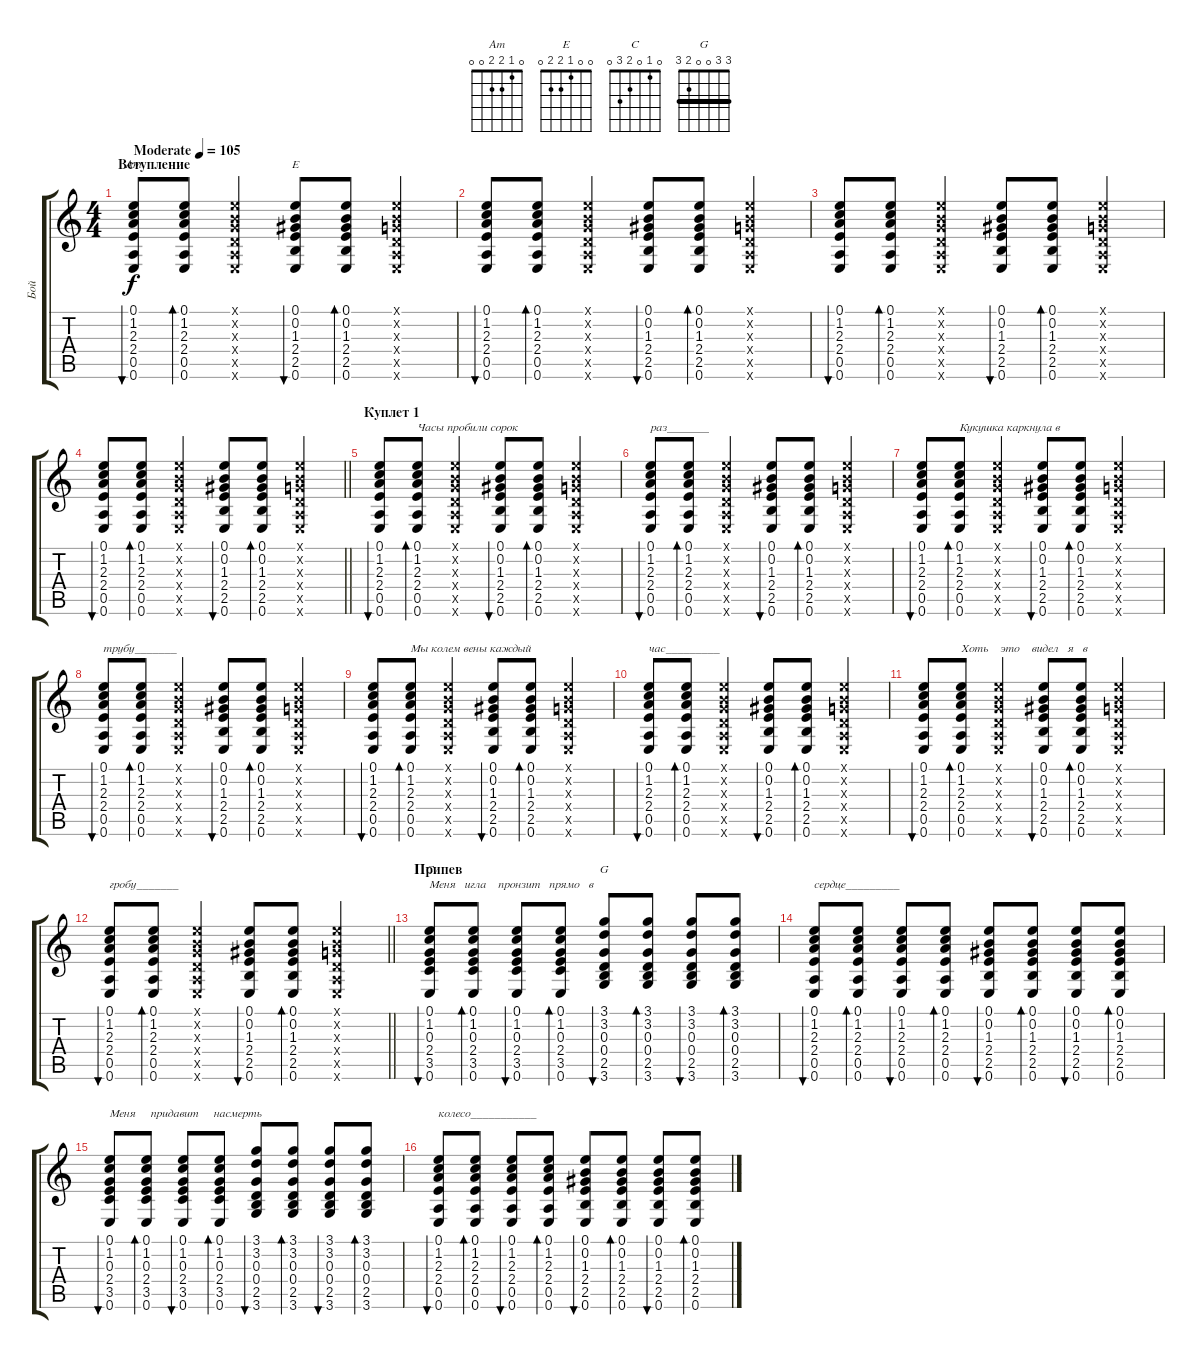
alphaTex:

\track ("Бой" "Бой") {instrument acousticguitarsteel}
\staff {score tabs}
\tuning (E4 B3 G3 D3 A2 E2) {hide}
\chord ("Am" 0 1 2 2 0 0)
\chord ("E" 0 0 1 2 2 0)
\chord ("C" 0 1 0 2 3 0)
\chord ("G" 3 3 0 0 2 3) {barre 3}
\ts (4 4)
\section ("" "Вступление")
\tempo (105 "Moderate")
\clef g2
\ks c
(0.1 1.2 2.3 2.4 0.5 0.6).8{bu 60 ch "Am" dy f instrument acousticguitarsteel} (0.1 1.2 2.3 2.4 0.5 0.6).8{bd 60} (0.1{x} 0.2{x} 0.3{x} 0.4{x} 0.5{x} 0.6{x}).4 (0.1 0.2 1.3 2.4 2.5 0.6).8{bu 60 ch "E"} (0.1 0.2 1.3 2.4 2.5 0.6).8{bd 60} (0.1{x} 0.2{x} 0.3{x} 0.4{x} 0.5{x} 0.6{x}).4 |
(0.1 1.2 2.3 2.4 0.5 0.6).8{bu 60} (0.1 1.2 2.3 2.4 0.5 0.6).8{bd 60} (0.1{x} 0.2{x} 0.3{x} 0.4{x} 0.5{x} 0.6{x}).4 (0.1 0.2 1.3 2.4 2.5 0.6).8{bu 60} (0.1 0.2 1.3 2.4 2.5 0.6).8{bd 60} (0.1{x} 0.2{x} 0.3{x} 0.4{x} 0.5{x} 0.6{x}).4 |
(0.1 1.2 2.3 2.4 0.5 0.6).8{bu 60} (0.1 1.2 2.3 2.4 0.5 0.6).8{bd 60} (0.1{x} 0.2{x} 0.3{x} 0.4{x} 0.5{x} 0.6{x}).4 (0.1 0.2 1.3 2.4 2.5 0.6).8{bu 60} (0.1 0.2 1.3 2.4 2.5 0.6).8{bd 60} (0.1{x} 0.2{x} 0.3{x} 0.4{x} 0.5{x} 0.6{x}).4 |
\barLineRight lightlight
(0.1 1.2 2.3 2.4 0.5 0.6).8{bu 60} (0.1 1.2 2.3 2.4 0.5 0.6).8{bd 60} (0.1{x} 0.2{x} 0.3{x} 0.4{x} 0.5{x} 0.6{x}).4 (0.1 0.2 1.3 2.4 2.5 0.6).8{bu 60} (0.1 0.2 1.3 2.4 2.5 0.6).8{bd 60} (0.1{x} 0.2{x} 0.3{x} 0.4{x} 0.5{x} 0.6{x}).4 |
\section ("" "Куплет 1")
(0.1 1.2 2.3 2.4 0.5 0.6).8{bu 60} (0.1 1.2 2.3 2.4 0.5 0.6).8{bd 60 txt "Часы пробили сорок"} (0.1{x} 0.2{x} 0.3{x} 0.4{x} 0.5{x} 0.6{x}).4 (0.1 0.2 1.3 2.4 2.5 0.6).8{bu 60} (0.1 0.2 1.3 2.4 2.5 0.6).8{bd 60} (0.1{x} 0.2{x} 0.3{x} 0.4{x} 0.5{x} 0.6{x}).4 |
(0.1 1.2 2.3 2.4 0.5 0.6).8{bu 60 txt "раз_______"} (0.1 1.2 2.3 2.4 0.5 0.6).8{bd 60} (0.1{x} 0.2{x} 0.3{x} 0.4{x} 0.5{x} 0.6{x}).4 (0.1 0.2 1.3 2.4 2.5 0.6).8{bu 60} (0.1 0.2 1.3 2.4 2.5 0.6).8{bd 60} (0.1{x} 0.2{x} 0.3{x} 0.4{x} 0.5{x} 0.6{x}).4 |
(0.1 1.2 2.3 2.4 0.5 0.6).8{bu 60} (0.1 1.2 2.3 2.4 0.5 0.6).8{bd 60 txt "Кукушка каркнула в "} (0.1{x} 0.2{x} 0.3{x} 0.4{x} 0.5{x} 0.6{x}).4 (0.1 0.2 1.3 2.4 2.5 0.6).8{bu 60} (0.1 0.2 1.3 2.4 2.5 0.6).8{bd 60} (0.1{x} 0.2{x} 0.3{x} 0.4{x} 0.5{x} 0.6{x}).4 |
(0.1 1.2 2.3 2.4 0.5 0.6).8{bu 60 txt "трубу_______"} (0.1 1.2 2.3 2.4 0.5 0.6).8{bd 60} (0.1{x} 0.2{x} 0.3{x} 0.4{x} 0.5{x} 0.6{x}).4 (0.1 0.2 1.3 2.4 2.5 0.6).8{bu 60} (0.1 0.2 1.3 2.4 2.5 0.6).8{bd 60} (0.1{x} 0.2{x} 0.3{x} 0.4{x} 0.5{x} 0.6{x}).4 |
(0.1 1.2 2.3 2.4 0.5 0.6).8{bu 60} (0.1 1.2 2.3 2.4 0.5 0.6).8{bd 60 txt "Мы колем вены каждый"} (0.1{x} 0.2{x} 0.3{x} 0.4{x} 0.5{x} 0.6{x}).4 (0.1 0.2 1.3 2.4 2.5 0.6).8{bu 60} (0.1 0.2 1.3 2.4 2.5 0.6).8{bd 60} (0.1{x} 0.2{x} 0.3{x} 0.4{x} 0.5{x} 0.6{x}).4 |
(0.1 1.2 2.3 2.4 0.5 0.6).8{bu 60 txt "час_________"} (0.1 1.2 2.3 2.4 0.5 0.6).8{bd 60} (0.1{x} 0.2{x} 0.3{x} 0.4{x} 0.5{x} 0.6{x}).4 (0.1 0.2 1.3 2.4 2.5 0.6).8{bu 60} (0.1 0.2 1.3 2.4 2.5 0.6).8{bd 60} (0.1{x} 0.2{x} 0.3{x} 0.4{x} 0.5{x} 0.6{x}).4 |
(0.1 1.2 2.3 2.4 0.5 0.6).8{bu 60} (0.1 1.2 2.3 2.4 0.5 0.6).8{bd 60 txt "Хоть    это    видел   я   в"} (0.1{x} 0.2{x} 0.3{x} 0.4{x} 0.5{x} 0.6{x}).4 (0.1 0.2 1.3 2.4 2.5 0.6).8{bu 60} (0.1 0.2 1.3 2.4 2.5 0.6).8{bd 60} (0.1{x} 0.2{x} 0.3{x} 0.4{x} 0.5{x} 0.6{x}).4 |
\barLineRight lightlight
(0.1 1.2 2.3 2.4 0.5 0.6).8{bu 60 txt "гробу_______"} (0.1 1.2 2.3 2.4 0.5 0.6).8{bd 60} (0.1{x} 0.2{x} 0.3{x} 0.4{x} 0.5{x} 0.6{x}).4 (0.1 0.2 1.3 2.4 2.5 0.6).8{bu 60} (0.1 0.2 1.3 2.4 2.5 0.6).8{bd 60} (0.1{x} 0.2{x} 0.3{x} 0.4{x} 0.5{x} 0.6{x}).4 |
\section ("" "Припев")
(0.1 1.2 0.3 2.4 3.5 0.6).8{bu 60 ch "C" txt "Меня   игла    пронзит   прямо   в"} (0.1 1.2 0.3 2.4 3.5 0.6).8{bd 60} (0.1 1.2 0.3 2.4 3.5 0.6).8{bu 60} (0.1 1.2 0.3 2.4 3.5 0.6).8{bd 60} (3.1 3.2 0.3 0.4 2.5 3.6).8{bu 60 ch "G"} (3.1 3.2 0.3 0.4 2.5 3.6).8{bd 60} (3.1 3.2 0.3 0.4 2.5 3.6).8{bu 60} (3.1 3.2 0.3 0.4 2.5 3.6).8{bd 60} |
(0.1 1.2 2.3 2.4 0.5 0.6).8{bu 60 txt "сердце_________"} (0.1 1.2 2.3 2.4 0.5 0.6).8{bd 60} (0.1 1.2 2.3 2.4 0.5 0.6).8{bu 60} (0.1 1.2 2.3 2.4 0.5 0.6).8{bd 60} (0.1 0.2 1.3 2.4 2.5 0.6).8{bu 60} (0.1 0.2 1.3 2.4 2.5 0.6).8{bd 60} (0.1 0.2 1.3 2.4 2.5 0.6).8{bu 60} (0.1 0.2 1.3 2.4 2.5 0.6).8{bd 60} |
(0.1 1.2 0.3 2.4 3.5 0.6).8{bu 60 txt "Меня     придавит     насмерть "} (0.1 1.2 0.3 2.4 3.5 0.6).8{bd 60} (0.1 1.2 0.3 2.4 3.5 0.6).8{bu 60} (0.1 1.2 0.3 2.4 3.5 0.6).8{bd 60} (3.1 3.2 0.3 0.4 2.5 3.6).8{bu 60} (3.1 3.2 0.3 0.4 2.5 3.6).8{bd 60} (3.1 3.2 0.3 0.4 2.5 3.6).8{bu 60} (3.1 3.2 0.3 0.4 2.5 3.6).8{bd 60} |
(0.1 1.2 2.3 2.4 0.5 0.6).8{bu 60 txt "колесо___________"} (0.1 1.2 2.3 2.4 0.5 0.6).8{bd 60} (0.1 1.2 2.3 2.4 0.5 0.6).8{bu 60} (0.1 1.2 2.3 2.4 0.5 0.6).8{bd 60} (0.1 0.2 1.3 2.4 2.5 0.6).8{bu 60} (0.1 0.2 1.3 2.4 2.5 0.6).8{bd 60} (0.1 0.2 1.3 2.4 2.5 0.6).8{bu 60} (0.1 0.2 1.3 2.4 2.5 0.6).8{bd 60}
